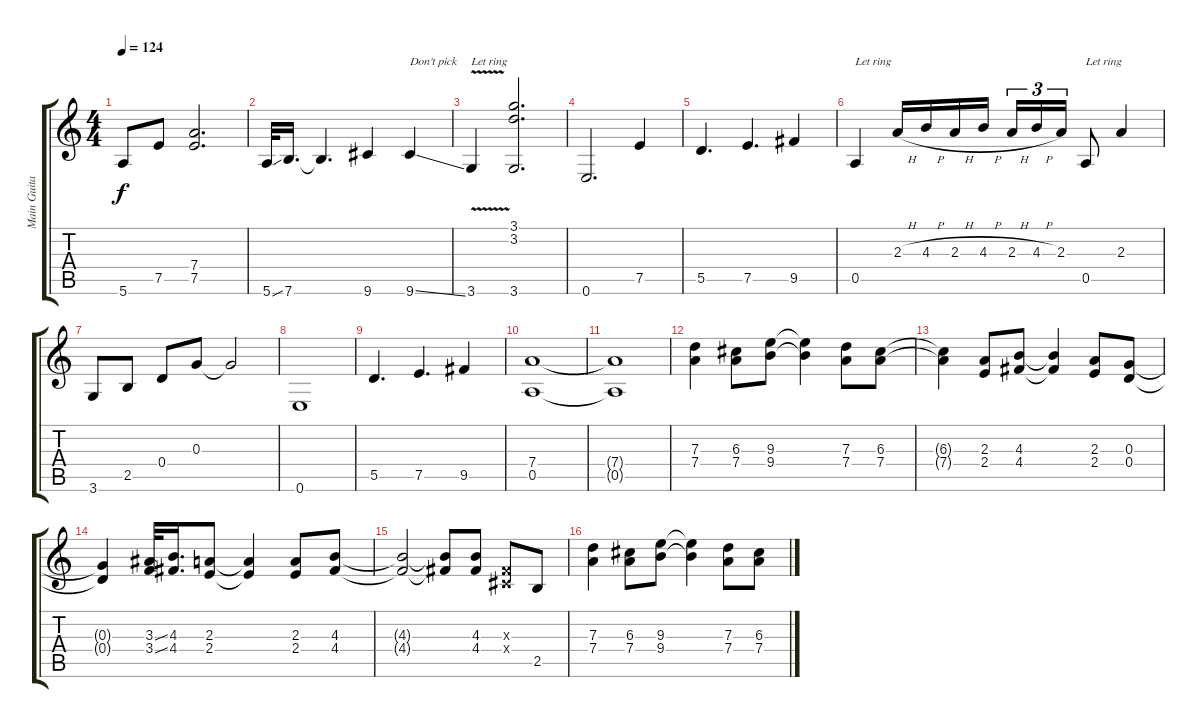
\track ("Main Guitar" "Main Guita") {instrument overdrivenguitar}
\staff {score tabs}
\tuning (E4 B3 G3 D3 A2 E2) {hide}
\ts (4 4)
\tempo 124
\clef g2
\ks c
5.6.8{dy f} 7.5.8 (7.4 7.5).2{d} |
5.6{ss}.32 7.6.16{d} 7.6{t}.4{d} 9.6.4 9.6{ss}.4{txt "Don't pick"} |
3.6{v}.4{txt "Let ring"} (3.1 3.2 3.6).2{d} |
0.6.2{d} 7.5.4 |
5.5.4{d} 7.5.4{d} 9.5.4 |
0.5.4{txt "Let ring"} 2.3{h}.16 4.3{h}.16 2.3{h}.16 4.3{h}.16 2.3{h}.16{tu (3 2)} 4.3{h}.16{tu (3 2)} 2.3.16{tu (3 2)} 0.5.8{txt "Let ring"} 2.3.4 |
3.6.8 2.5.8 0.4.8 0.3.8 0.3{t}.2 |
0.6.1 |
5.5.4{d} 7.5.4{d} 9.5.4 |
(7.4 0.5).1 |
(7.4{t} 0.5{t}).1 |
(7.3 7.4).4 (6.3 7.4).8 (9.3 9.4).8 (9.3{t} 9.4{t}).4 (7.3 7.4).8 (6.3 7.4).8 |
(6.3{t} 7.4{t}).4 (2.3 2.4).8 (4.3 4.4).8 (4.3{t} 4.4{t}).4 (2.3 2.4).8 (0.3 0.4).8 |
(0.3{t} 0.4{t}).4 (3.3{ss} 3.4{ss}).32 (4.3 4.4).16{d} (2.3 2.4).8 (2.3{t} 2.4{t}).4 (2.3 2.4).8 (4.3 4.4).8 |
(4.3{t} 4.4{t}).2 (4.3{t} 4.4{t}).8 (4.3 4.4).8 (-1.3{x} -1.4{x}).8 2.5.8 |
(7.3 7.4).4 (6.3 7.4).8 (9.3 9.4).8 (9.3{t} 9.4{t}).4 (7.3 7.4).8 (6.3 7.4).8
